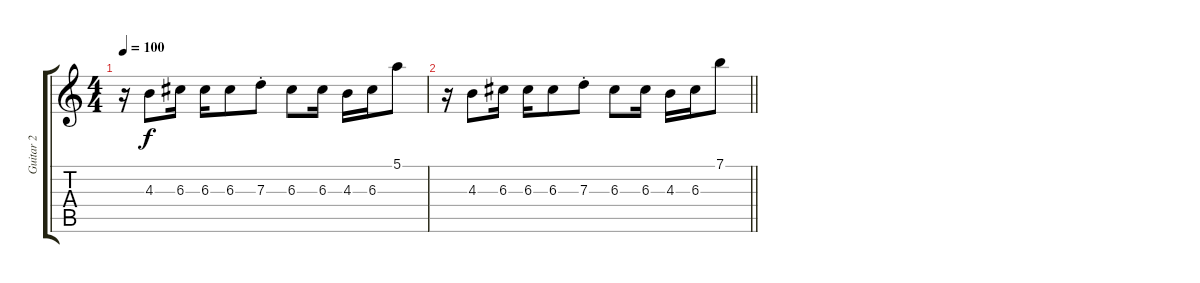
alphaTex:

\track ("Guitar 2" "Guitar 2") {instrument distortionguitar}
\staff {score tabs}
\tuning (E4 B3 G3 D3 A2 E2) {hide}
\ts (4 4)
\tempo 100
\clef g2
\ks c
r.16{dy f} 4.3.8 6.3.16 6.3.16 6.3.8 7.3{st}.8 6.3.8 6.3.16 4.3.16 6.3.16 5.1.8 |
\barLineRight lightlight
r.16 4.3.8 6.3.16 6.3.16 6.3.8 7.3{st}.8 6.3.8 6.3.16 4.3.16 6.3.16 7.1.8
